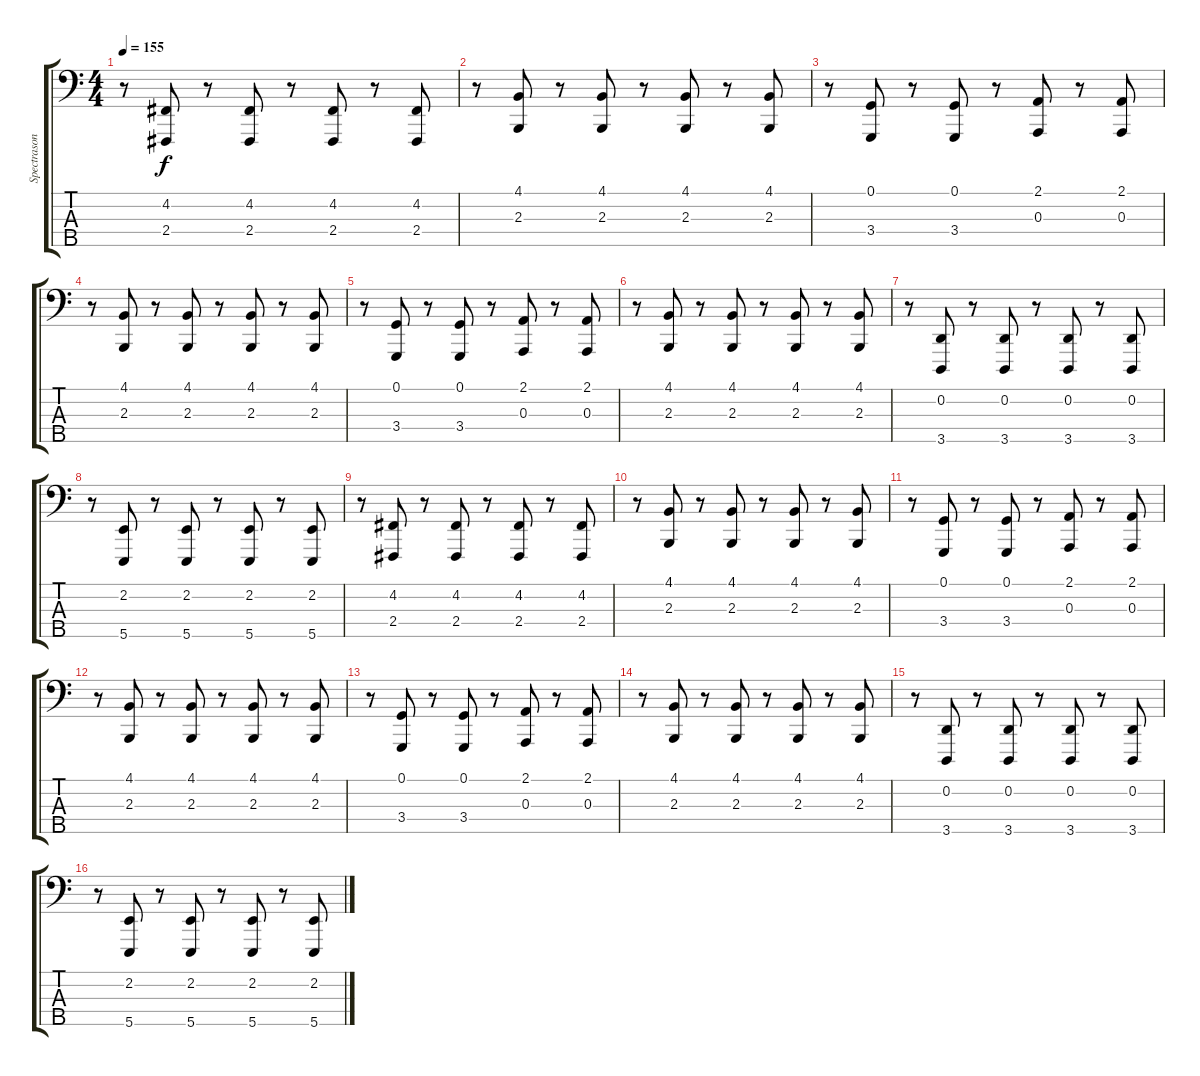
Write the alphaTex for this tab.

\track ("Spectrasonics Omnisphere" "Spectrason") {instrument lead2sawtooth}
\staff {score tabs}
\tuning (G2 D2 A1 E1 B0) {hide}
\ts (4 4)
\tempo 155
\clef f4
\ks c
r.8{dy f} (4.2 2.4).8 r.8 (4.2 2.4).8 r.8 (4.2 2.4).8 r.8 (4.2 2.4).8 |
r.8 (4.1 2.3).8 r.8 (4.1 2.3).8 r.8 (4.1 2.3).8 r.8 (4.1 2.3).8 |
r.8 (0.1 3.4).8 r.8 (0.1 3.4).8 r.8 (2.1 0.3).8 r.8 (2.1 0.3).8 |
r.8 (4.1 2.3).8 r.8 (4.1 2.3).8 r.8 (4.1 2.3).8 r.8 (4.1 2.3).8 |
r.8 (0.1 3.4).8 r.8 (0.1 3.4).8 r.8 (2.1 0.3).8 r.8 (2.1 0.3).8 |
r.8 (4.1 2.3).8 r.8 (4.1 2.3).8 r.8 (4.1 2.3).8 r.8 (4.1 2.3).8 |
r.8 (0.2 3.5).8 r.8 (0.2 3.5).8 r.8 (0.2 3.5).8 r.8 (0.2 3.5).8 |
r.8 (2.2 5.5).8 r.8 (2.2 5.5).8 r.8 (2.2 5.5).8 r.8 (2.2 5.5).8 |
r.8 (4.2 2.4).8 r.8 (4.2 2.4).8 r.8 (4.2 2.4).8 r.8 (4.2 2.4).8 |
r.8 (4.1 2.3).8 r.8 (4.1 2.3).8 r.8 (4.1 2.3).8 r.8 (4.1 2.3).8 |
r.8 (0.1 3.4).8 r.8 (0.1 3.4).8 r.8 (2.1 0.3).8 r.8 (2.1 0.3).8 |
r.8 (4.1 2.3).8 r.8 (4.1 2.3).8 r.8 (4.1 2.3).8 r.8 (4.1 2.3).8 |
r.8 (0.1 3.4).8 r.8 (0.1 3.4).8 r.8 (2.1 0.3).8 r.8 (2.1 0.3).8 |
r.8 (4.1 2.3).8 r.8 (4.1 2.3).8 r.8 (4.1 2.3).8 r.8 (4.1 2.3).8 |
r.8 (0.2 3.5).8 r.8 (0.2 3.5).8 r.8 (0.2 3.5).8 r.8 (0.2 3.5).8 |
r.8 (2.2 5.5).8 r.8 (2.2 5.5).8 r.8 (2.2 5.5).8 r.8 (2.2 5.5).8
